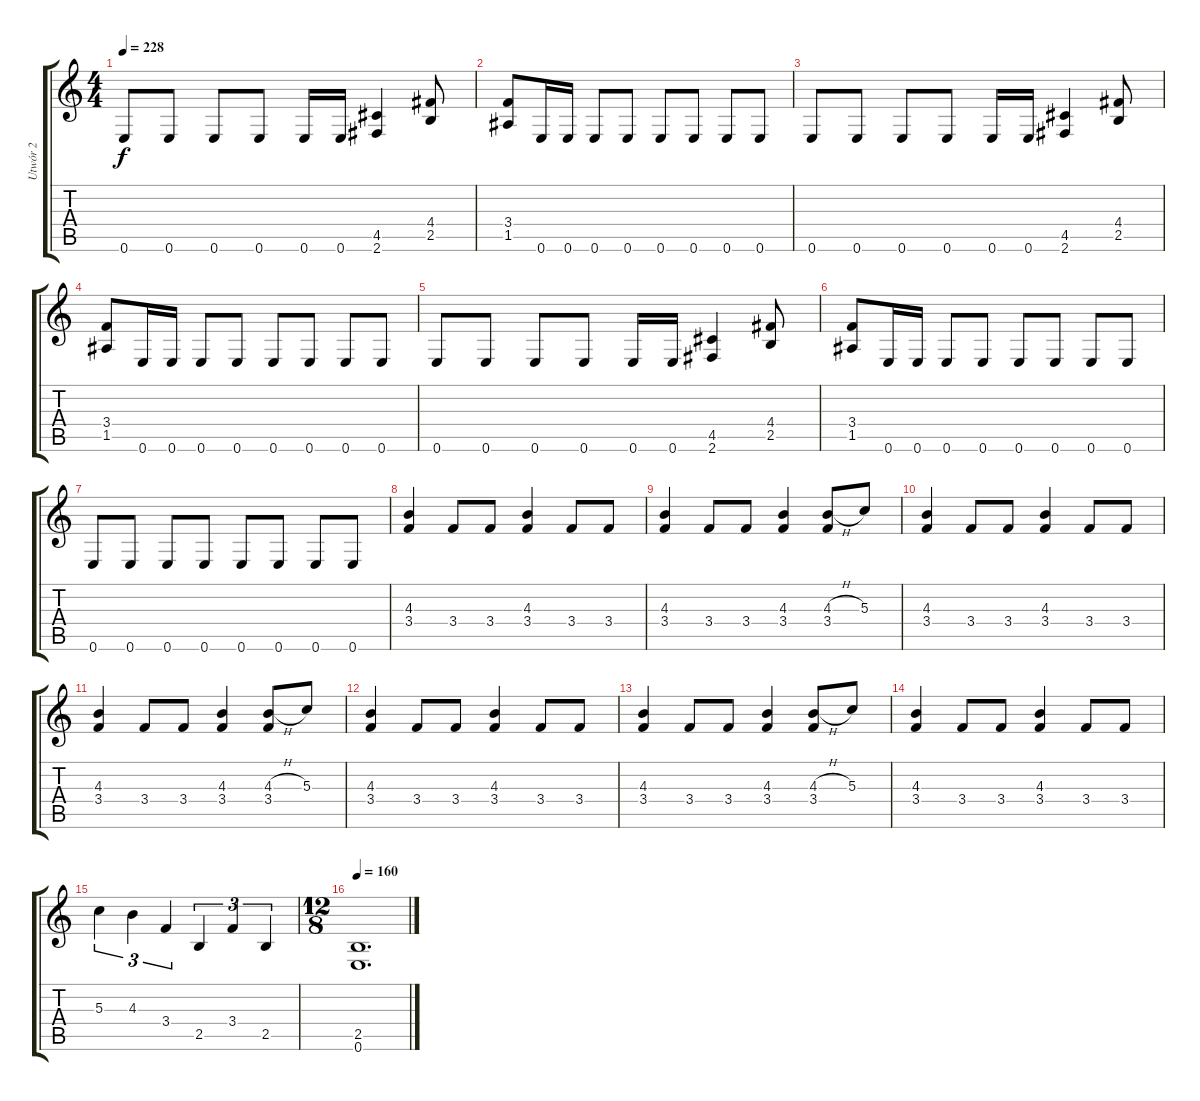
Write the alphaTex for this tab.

\track ("Utwór 2" "Utwór 2") {instrument distortionguitar}
\staff {score tabs}
\tuning (E4 B3 G3 D3 A2 E2) {hide}
\ts (4 4)
\tempo 228
\clef g2
\ks c
0.6.8{dy f} 0.6.8 0.6.8 0.6.8 0.6.16 0.6.16 (4.5 2.6).4 (4.4 2.5).8 |
(3.4 1.5).8 0.6.16 0.6.16 0.6.8 0.6.8 0.6.8 0.6.8 0.6.8 0.6.8 |
0.6.8 0.6.8 0.6.8 0.6.8 0.6.16 0.6.16 (4.5 2.6).4 (4.4 2.5).8 |
(3.4 1.5).8 0.6.16 0.6.16 0.6.8 0.6.8 0.6.8 0.6.8 0.6.8 0.6.8 |
0.6.8 0.6.8 0.6.8 0.6.8 0.6.16 0.6.16 (4.5 2.6).4 (4.4 2.5).8 |
(3.4 1.5).8 0.6.16 0.6.16 0.6.8 0.6.8 0.6.8 0.6.8 0.6.8 0.6.8 |
0.6.8 0.6.8 0.6.8 0.6.8 0.6.8 0.6.8 0.6.8 0.6.8 |
(4.3 3.4).4 3.4.8 3.4.8 (4.3 3.4).4 3.4.8 3.4.8 |
(4.3 3.4).4 3.4.8 3.4.8 (4.3 3.4).4 (4.3{h} 3.4).8 5.3.8 |
(4.3 3.4).4 3.4.8 3.4.8 (4.3 3.4).4 3.4.8 3.4.8 |
(4.3 3.4).4 3.4.8 3.4.8 (4.3 3.4).4 (4.3{h} 3.4).8 5.3.8 |
(4.3 3.4).4 3.4.8 3.4.8 (4.3 3.4).4 3.4.8 3.4.8 |
(4.3 3.4).4 3.4.8 3.4.8 (4.3 3.4).4 (4.3{h} 3.4).8 5.3.8 |
(4.3 3.4).4 3.4.8 3.4.8 (4.3 3.4).4 3.4.8 3.4.8 |
5.3.4{tu (3 2)} 4.3.4{tu (3 2)} 3.4.4{tu (3 2)} 2.5.4{tu (3 2)} 3.4.4{tu (3 2)} 2.5.4{tu (3 2)} |
\ts (12 8)
\tempo 160
(2.5 0.6).1{d}
